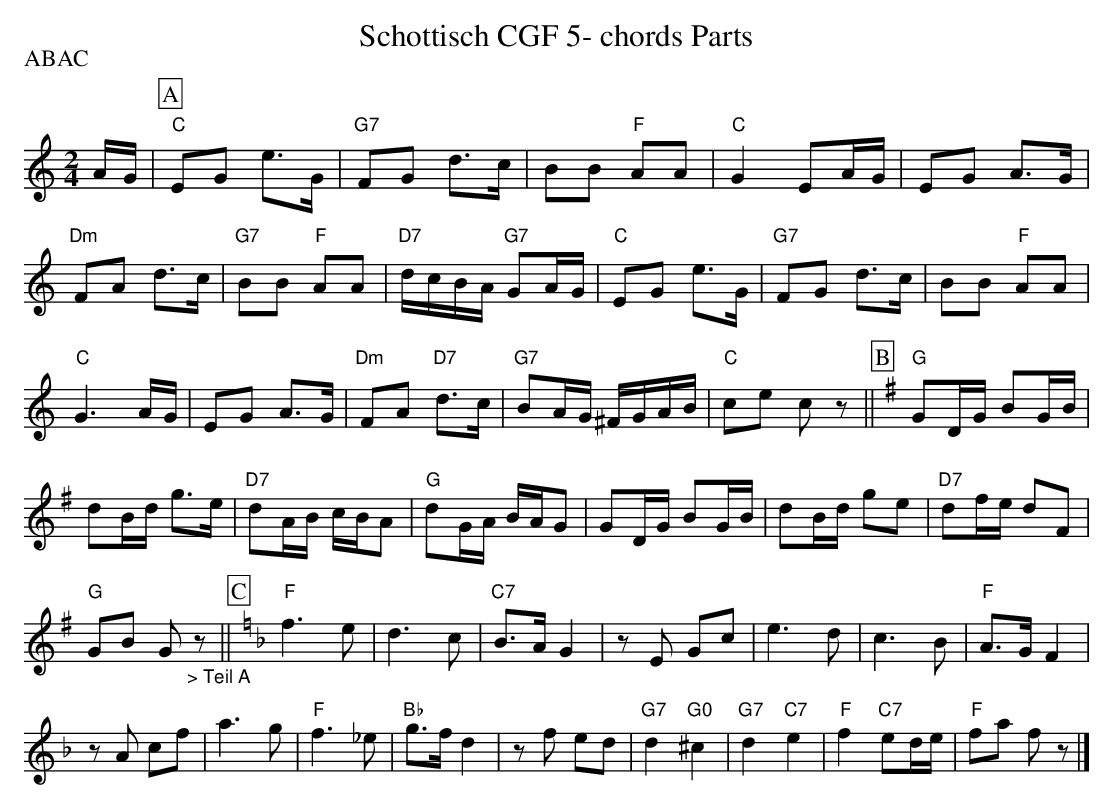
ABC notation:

X:1
T:Schottisch CGF 5- chords Parts
P:ABAC
M:2/4
L:1/16
K:Cmaj%%MIDI gchordon
AG |[P:A] "C"E2G2 e3G | "G7"F2G2 d3c | B2B2 "F"A2A2 | "C"G4E2AG | E2G2 A3G |
"Dm"F2A2 d3c | "G7"B2B2 "F"A2A2 | "D7"dcBA "G7"G2AG | "C"E2G2 e3G | "G7"F2G2 d3c | B2B2 "F"A2A2 |
"C"G6AG | E2G2 A3G | "Dm"F2A2 "D7"d3c | "G7"B2AG ^FGAB | "C"c2e2 c2z2 || [P:B] [K:Gmaj] "G"G2DG B2GB |
d2Bd g3e | "D7"d2AB cBA2 | "G"d2GA BAG2 | G2DG B2GB | d2Bd g2e2 | "D7"d2fe d2F2 |
"G"G2B2 G2"_> Teil A"z2 || [P:C] [K:Fmaj] [L:1/8] "F"f3e | d3c | "C7"B>AG2 | zE Gc | e3d | c3B | "F"A>GF2 |
zA cf | a3g | "F"f3_e | "Bb"g>fd2 | zf ed | "G7"d2"G0"^c2 | "G7"d2"C7"e2 | "F"f2 "C7"ed/2e/2 | "F"fa fz |]
